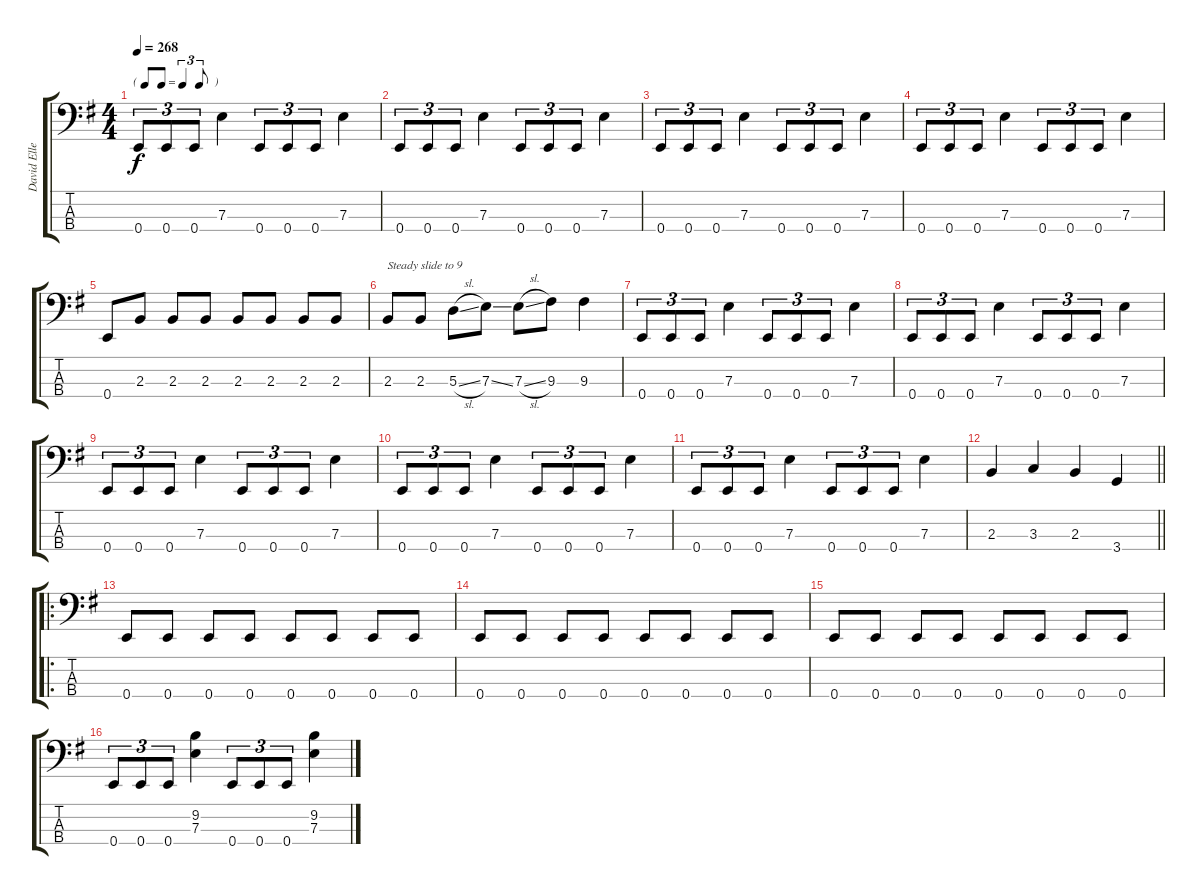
\track ("David Ellefson" "David Elle") {instrument electricbasspick}
\staff {score tabs}
\tuning (G2 D2 A1 E1) {hide}
\ts (4 4)
\tf triplet8th
\tempo 268
\clef f4
\ks g
0.4.8{tu (3 2) dy f} 0.4.8{tu (3 2)} 0.4.8{tu (3 2)} 7.3.4 0.4.8{tu (3 2)} 0.4.8{tu (3 2)} 0.4.8{tu (3 2)} 7.3.4 |
0.4.8{tu (3 2)} 0.4.8{tu (3 2)} 0.4.8{tu (3 2)} 7.3.4 0.4.8{tu (3 2)} 0.4.8{tu (3 2)} 0.4.8{tu (3 2)} 7.3.4 |
0.4.8{tu (3 2)} 0.4.8{tu (3 2)} 0.4.8{tu (3 2)} 7.3.4 0.4.8{tu (3 2)} 0.4.8{tu (3 2)} 0.4.8{tu (3 2)} 7.3.4 |
0.4.8{tu (3 2)} 0.4.8{tu (3 2)} 0.4.8{tu (3 2)} 7.3.4 0.4.8{tu (3 2)} 0.4.8{tu (3 2)} 0.4.8{tu (3 2)} 7.3.4 |
0.4.8 2.3.8 2.3.8 2.3.8 2.3.8 2.3.8 2.3.8 2.3.8 |
2.3.8{txt "Steady slide to 9"} 2.3.8 5.3{sl}.8 7.3{ss}.8 7.3{sl}.8 9.3.8 9.3.4 |
0.4.8{tu (3 2)} 0.4.8{tu (3 2)} 0.4.8{tu (3 2)} 7.3.4 0.4.8{tu (3 2)} 0.4.8{tu (3 2)} 0.4.8{tu (3 2)} 7.3.4 |
0.4.8{tu (3 2)} 0.4.8{tu (3 2)} 0.4.8{tu (3 2)} 7.3.4 0.4.8{tu (3 2)} 0.4.8{tu (3 2)} 0.4.8{tu (3 2)} 7.3.4 |
0.4.8{tu (3 2)} 0.4.8{tu (3 2)} 0.4.8{tu (3 2)} 7.3.4 0.4.8{tu (3 2)} 0.4.8{tu (3 2)} 0.4.8{tu (3 2)} 7.3.4 |
0.4.8{tu (3 2)} 0.4.8{tu (3 2)} 0.4.8{tu (3 2)} 7.3.4 0.4.8{tu (3 2)} 0.4.8{tu (3 2)} 0.4.8{tu (3 2)} 7.3.4 |
0.4.8{tu (3 2)} 0.4.8{tu (3 2)} 0.4.8{tu (3 2)} 7.3.4 0.4.8{tu (3 2)} 0.4.8{tu (3 2)} 0.4.8{tu (3 2)} 7.3.4 |
\barLineRight lightlight
2.3.4 3.3.4 2.3.4 3.4.4 |
\ro
0.4.8 0.4.8 0.4.8 0.4.8 0.4.8 0.4.8 0.4.8 0.4.8 |
0.4.8 0.4.8 0.4.8 0.4.8 0.4.8 0.4.8 0.4.8 0.4.8 |
0.4.8 0.4.8 0.4.8 0.4.8 0.4.8 0.4.8 0.4.8 0.4.8 |
0.4.8{tu (3 2)} 0.4.8{tu (3 2)} 0.4.8{tu (3 2)} (9.2 7.3).4 0.4.8{tu (3 2)} 0.4.8{tu (3 2)} 0.4.8{tu (3 2)} (9.2 7.3).4
